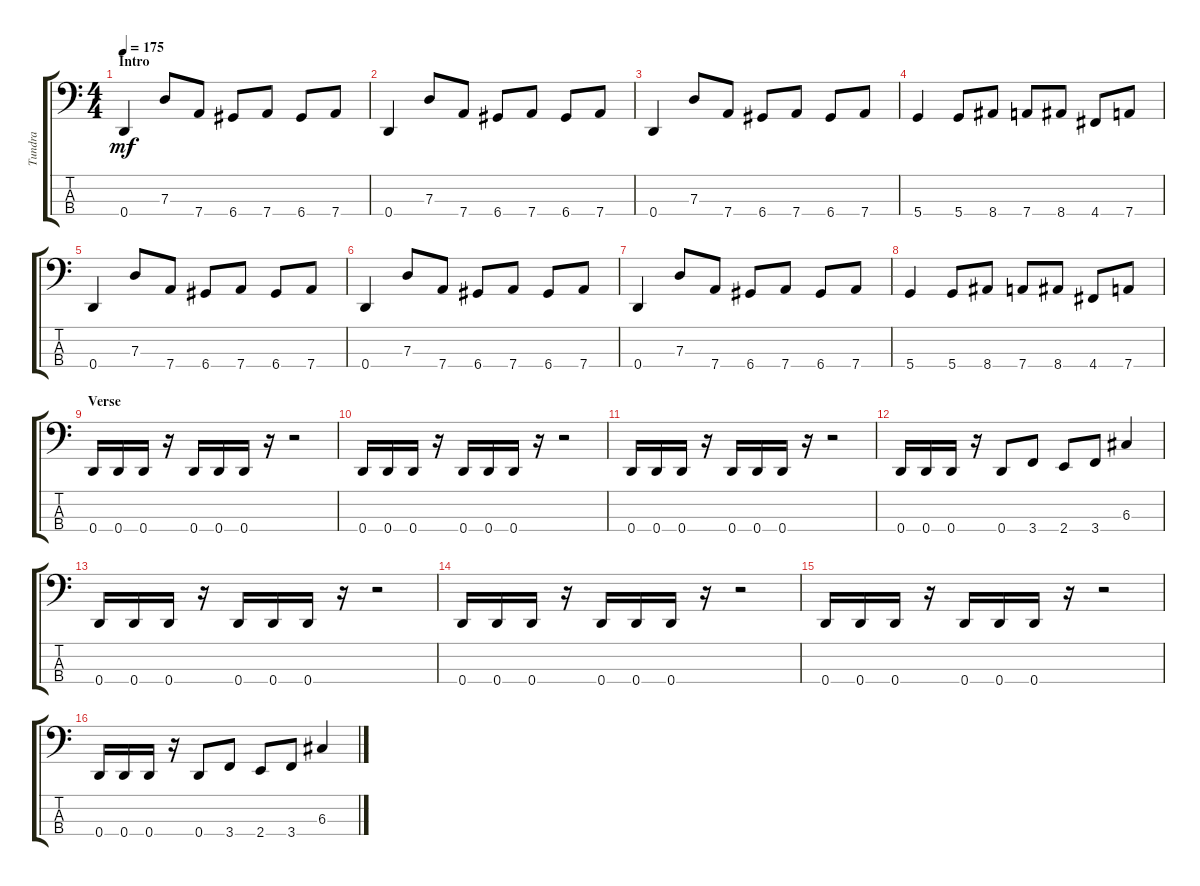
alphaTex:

\track ("Tundra" "Tundra") {instrument electricbasspick}
\staff {score tabs}
\tuning (F2 C2 G1 D1) {hide}
\ts (4 4)
\section ("" "Intro")
\tempo 175
\clef f4
\ks c
0.4.4{dy mf} 7.3.8 7.4.8 6.4.8 7.4.8 6.4.8 7.4.8 |
0.4.4 7.3.8 7.4.8 6.4.8 7.4.8 6.4.8 7.4.8 |
0.4.4 7.3.8 7.4.8 6.4.8 7.4.8 6.4.8 7.4.8 |
5.4.4 5.4.8 8.4.8 7.4.8 8.4.8 4.4.8 7.4.8 |
0.4.4 7.3.8 7.4.8 6.4.8 7.4.8 6.4.8 7.4.8 |
0.4.4 7.3.8 7.4.8 6.4.8 7.4.8 6.4.8 7.4.8 |
0.4.4 7.3.8 7.4.8 6.4.8 7.4.8 6.4.8 7.4.8 |
5.4.4 5.4.8 8.4.8 7.4.8 8.4.8 4.4.8 7.4.8 |
\section ("" "Verse")
0.4.16 0.4.16 0.4.16 r.16 0.4.16 0.4.16 0.4.16 r.16 r.2 |
0.4.16 0.4.16 0.4.16 r.16 0.4.16 0.4.16 0.4.16 r.16 r.2 |
0.4.16 0.4.16 0.4.16 r.16 0.4.16 0.4.16 0.4.16 r.16 r.2 |
0.4.16 0.4.16 0.4.16 r.16 0.4.8 3.4.8 2.4.8 3.4.8 6.3.4 |
0.4.16 0.4.16 0.4.16 r.16 0.4.16 0.4.16 0.4.16 r.16 r.2 |
0.4.16 0.4.16 0.4.16 r.16 0.4.16 0.4.16 0.4.16 r.16 r.2 |
0.4.16 0.4.16 0.4.16 r.16 0.4.16 0.4.16 0.4.16 r.16 r.2 |
0.4.16 0.4.16 0.4.16 r.16 0.4.8 3.4.8 2.4.8 3.4.8 6.3.4
